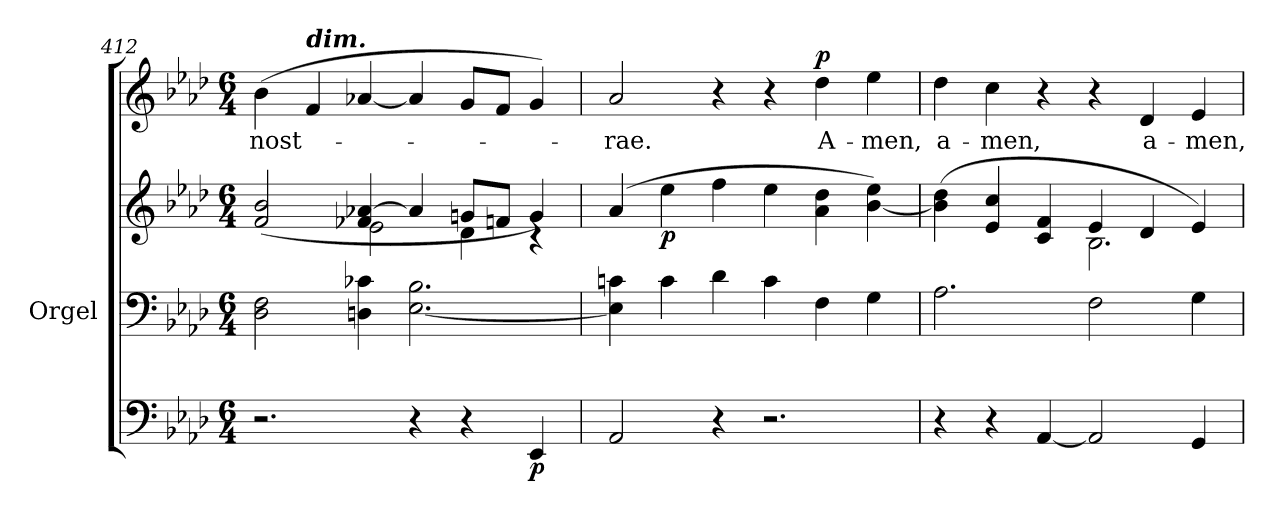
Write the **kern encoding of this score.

**kern	**dynam	**kern	**kern	**dynam	**kern	**text	**dynam
*part3	*part3	*part2	*part2	*part2	*part1	*part1	*part1
*staff4	*staff4	*staff3	*staff2	*staff2/3	*staff1	*staff1	*staff1
*	*	*I"Orgel	*	*	*	*	*
*	*	*I'Org.	*	*	*	*	*
*clefF4	*	*clefF4	*clefG2	*	*clefG2	*	*
*k[b-e-a-d-]	*	*k[b-e-a-d-]	*k[b-e-a-d-]	*	*k[b-e-a-d-]	*	*
*A-:	*	*A-:	*A-:	*	*A-:	*	*
*M6/4	*	*M6/4	*M6/4	*	*M6/4	*	*
=412	=412	=412	=412	=412	=412	=412	=412
*	*	*	*^	*	*	*	*
!	!	!	!	!	!	!	!LO:LY:b	!
2.r	.	2D-\ 2F\	(2f/ 2b-/	4ryy	.	(>4b-\	nost-	.
!	!	!	!	!	!	!LO:TX:a:Bi:t=dim.	!	!
.	.	.	.	4ryy	.	4f/	.	.
.	.	4Dn\ 4c-X\	4f-X/ [>4a-X/	2e-\	.	[4a-X/	.	.
4r	.	[<2.E-\ 2.B-\	4a-/]	.	.	4a-/]	.	.
4r	.	.	8gn/L	4d-\	.	8g/L	.	.
.	.	.	8fn/J	.	.	8f/J	.	.
!	!LO:DY:b	!	!	!	!	!	!	!
4EE-/	p	.	4g/)	4rc	.	4g/)	.	.
!!LO:LB:g=z
=413	=413	=413	=413	=413	=413	=413	=413	=413
!	!	!	!	!	!	!	!LO:LY:b	!
*	*	*	*v	*v	*	*	*	*
2AA-/	.	4E-\] 4cn\	(4a-/	.	2a-/	-rae.	.
!	!	!	!	!LO:DY:b	!	!	!
.	.	4c\	4ee-\	p	.	.	.
4r	.	4d-\	4ff\	.	4r	.	.
2.r	.	4c\	4ee-\	.	4r	.	.
!	!	!	!	!	!	!LO:LY:b	!LO:DY:a
.	.	4F\	4a-\ 4dd-\	.	4dd-\	A-	p
!	!	!	!	!	!	!LO:LY:b	!
.	.	4G\	[<4b-\ 4ee-\)	.	4ee-\	-men,	.
=414	=414	=414	=414	=414	=414	=414	=414
*	*	*	*^	*	*	*	*
!	!	!	!	!	!	!	!LO:LY:b	!
4r	.	2.A-\	(>4b-\] 4dd-\	2.ryy	.	4dd-\	a-	.
!	!	!	!	!	!	!	!LO:LY:b	!
4r	.	.	4e-/ 4cc/	.	.	4cc\	-men,	.
[4AA-/	.	.	4c/ 4f/	.	.	4r	.	.
2AA-/]	.	2F\	4e-/	2.B-\	.	4r	.	.
!	!	!	!	!	!	!	!LO:LY:b	!
.	.	.	4d-/	.	.	4d-/	a-	.
!	!	!	!	!	!	!	!LO:LY:b	!
4GG/	.	4G\	4e-/)	.	.	4e-/	-men,	.
*	*	*	*v	*v	*	*	*	*
=	=	=	=	=	=	=	=
*-	*-	*-	*-	*-	*-	*-	*-
